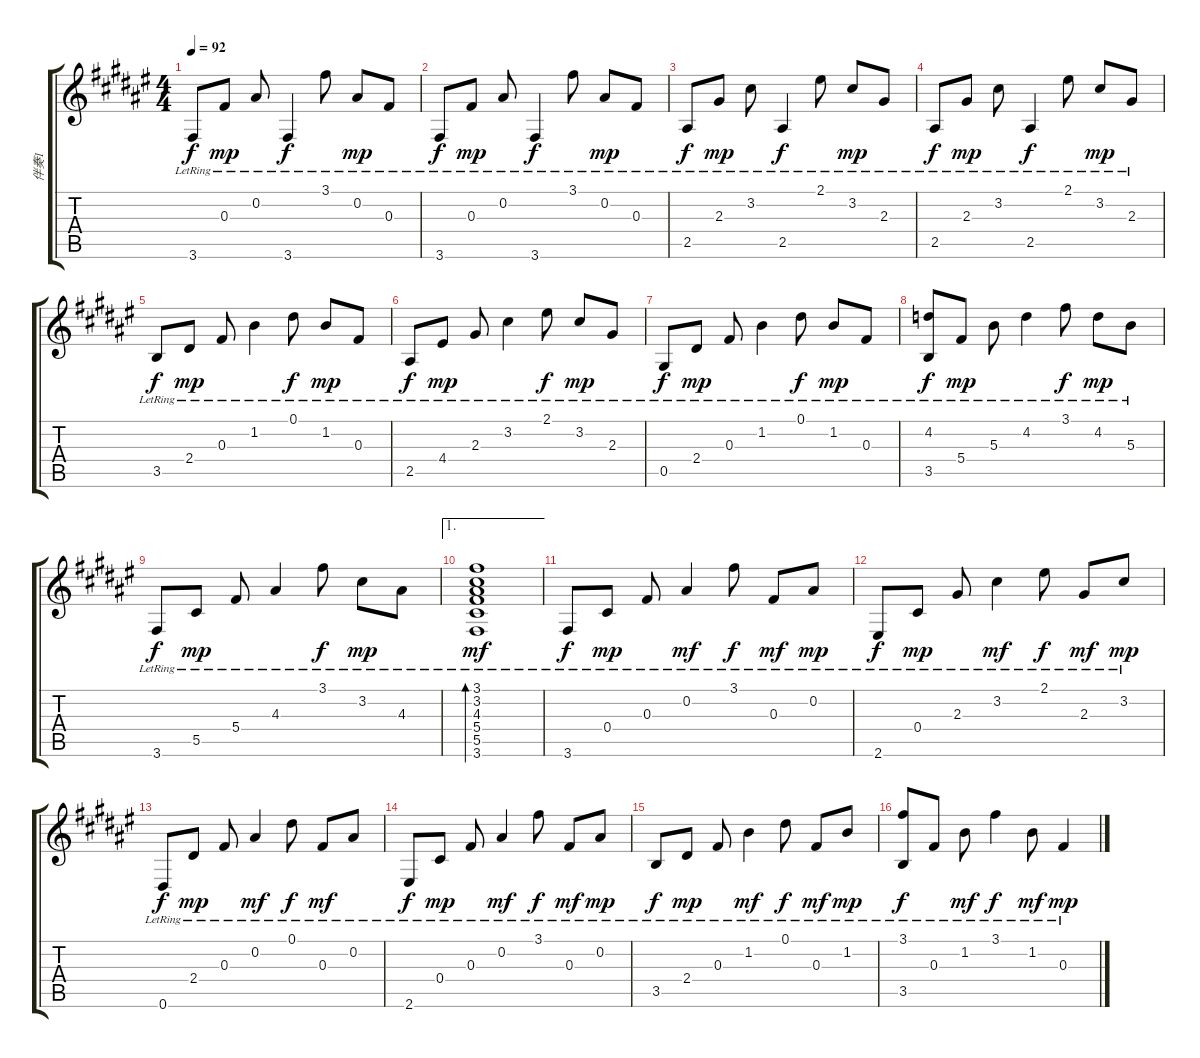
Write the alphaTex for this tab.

\track ("伴奏1" "伴奏1") {instrument acousticguitarsteel}
\staff {score tabs}
\tuning (Eb4 Bb3 Gb3 Db3 Ab2 Eb2) {hide}
\ts (4 4)
\tempo 92
\clef g2
\ks f#
3.6{lr}.8{dy f} 0.3{lr}.8{dy mp} 0.2{lr}.8 3.6{lr}.4{dy f} 3.1{lr}.8 0.2{lr}.8{dy mp} 0.3{lr}.8 |
3.6{lr}.8{dy f} 0.3{lr}.8{dy mp} 0.2{lr}.8 3.6{lr}.4{dy f} 3.1{lr}.8 0.2{lr}.8{dy mp} 0.3{lr}.8 |
2.5{lr}.8{dy f} 2.3{lr}.8{dy mp} 3.2{lr}.8 2.5{lr}.4{dy f} 2.1{lr}.8 3.2{lr}.8{dy mp} 2.3{lr}.8 |
2.5{lr}.8{dy f} 2.3{lr}.8{dy mp} 3.2{lr}.8 2.5{lr}.4{dy f} 2.1{lr}.8 3.2{lr}.8{dy mp} 2.3{lr}.8 |
3.5{lr}.8{dy f} 2.4{lr}.8{dy mp} 0.3{lr}.8 1.2{lr}.4 0.1{lr}.8{dy f} 1.2{lr}.8{dy mp} 0.3{lr}.8 |
2.5{lr}.8{dy f} 4.4{lr}.8{dy mp} 2.3{lr}.8 3.2{lr}.4 2.1{lr}.8{dy f} 3.2{lr}.8{dy mp} 2.3{lr}.8 |
0.5{lr}.8{dy f} 2.4{lr}.8{dy mp} 0.3{lr}.8 1.2{lr}.4 0.1{lr}.8{dy f} 1.2{lr}.8{dy mp} 0.3{lr}.8 |
(4.2{lr} 3.5{lr}).8{dy f} 5.4{lr}.8{dy mp} 5.3{lr}.8 4.2{lr}.4 3.1{lr}.8{dy f} 4.2{lr}.8{dy mp} 5.3{lr}.8 |
3.6{lr}.8{dy f} 5.5{lr}.8{dy mp} 5.4{lr}.8 4.3{lr}.4 3.1{lr}.8{dy f} 3.2{lr}.8{dy mp} 4.3{lr}.8 |
\ae 1
(3.1{lr} 3.2{lr} 4.3{lr} 5.4{lr} 5.5{lr} 3.6{lr}).1{bd 120 dy mf} |
3.6{lr}.8{dy f} 0.4{lr}.8{dy mp} 0.3{lr}.8 0.2{lr}.4{dy mf} 3.1{lr}.8{dy f} 0.3{lr}.8{dy mf} 0.2{lr}.8{dy mp} |
2.6{lr}.8{dy f} 0.4{lr}.8{dy mp} 2.3{lr}.8 3.2{lr}.4{dy mf} 2.1{lr}.8{dy f} 2.3{lr}.8{dy mf} 3.2{lr}.8{dy mp} |
0.6{lr}.8{dy f} 2.4{lr}.8{dy mp} 0.3{lr}.8 0.2{lr}.4{dy mf} 0.1{lr}.8{dy f} 0.3{lr}.8{dy mf} 0.2{lr}.8 |
2.6{lr}.8{dy f} 0.4{lr}.8{dy mp} 0.3{lr}.8 0.2{lr}.4{dy mf} 3.1{lr}.8{dy f} 0.3{lr}.8{dy mf} 0.2{lr}.8{dy mp} |
3.5{lr}.8{dy f} 2.4{lr}.8{dy mp} 0.3{lr}.8 1.2{lr}.4{dy mf} 0.1{lr}.8{dy f} 0.3{lr}.8{dy mf} 1.2{lr}.8{dy mp} |
(3.1{lr} 3.5{lr}).8{dy f} 0.3{lr}.8 1.2{lr}.8{dy mf} 3.1{lr}.4{dy f} 1.2{lr}.8{dy mf} 0.3{lr}.4{dy mp}
